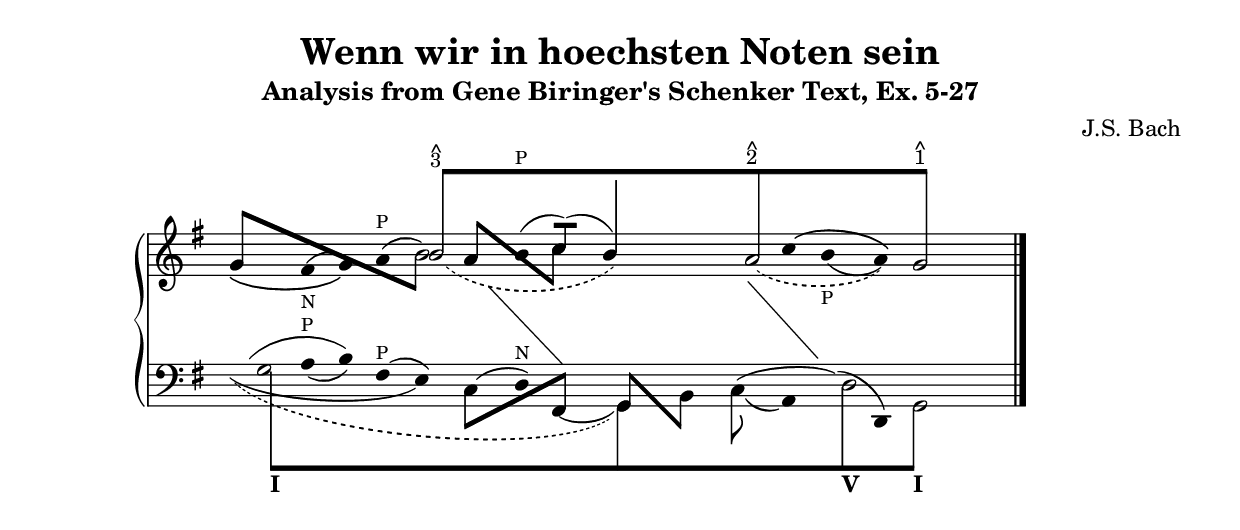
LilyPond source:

% -*-coding: utf-8 -*-

\header{

 composer ="J.S. Bach"
 title = "Wenn wir in hoechsten Noten sein"
 subtitle = "Analysis from Gene Biringer's Schenker Text, Ex. 5-27"
%% "BWV641"
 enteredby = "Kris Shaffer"
 
}


\version "2.7.32"

staffPiano = \new PianoStaff {
  \set Score.timing = ##f
  \set PianoStaff.followVoice = ##t

  <<
    \context Staff = "RH" {  % Right hand 
      \clef treble
      \key g \major
      \relative c'' {
	\override Staff.NoteCollision
	#'merge-differently-headed = ##t
	<<
	  {
	    \override Beam  #'positions = #'(8 . 8)
	    \override NoteHead #'transparent = ##t
	    s1 b8[^\markup {
	      \override #'(baseline-skip . 0.5)
	      \column { \small {^ 3} }
	    }
		  s4. s1 a8^\markup {
		    \override #'(baseline-skip . 0.5)
		    \column { \small {^ 2} }
		  } s4. s2 g8]^\markup {
		    \override #'(baseline-skip . 0.5)
		    \column {
		      \small {^ 1}
		    }
		  }
	    s4.
	    \revert Beam #'positions
	    \revert NoteHead #'transparent
	  } 
	  \\
	  {
	    \override Stem #'transparent = ##t
	    \slurDown
	    \override Staff.Slur #'height-limit = #6
	    \slurDashed
	    s1 
	    \once \override Slur #'extra-offset = #'(1.25 . 0)
	    b2( s2
	    \revert Staff.Slur #'height-limit
	    \override NoteHead #'transparent = ##t
	    b4) s 
	    \revert NoteHead #'transparent
	    \override Staff.Slur #'height-limit = #3.25
	    \once \override Slur #'extra-offset = #'(.75 . 0)
	    \slurDashed
	    a2( s4
	    \override NoteHead #'transparent = ##t
	    a) 
	    \revert NoteHead #'transparent
	    g2 
	    \revert Stem #'transparent
	  }
	  \\
	  \override Staff.NoteCollision
	  #'merge-differently-headed = ##t
	  {
	    \override Beam #'positions = #'(4 . -3.25)
	    \stemUp 
	    g8[ s s4 s2 
		\stemDown 
		\override NoteHead #'transparent = ##t
		b8] s8
	    \revert NoteHead #'transparent
	    \override Beam #'positions = #'(3 . -2.75)
	    \stemUp
	    a8[ s s4
		\stemDown
		c8] s s2 s s
	    \revert Stem #'length
	  }
	  \\
	  {
	    \override Stem #'transparent = ##t
	    \override NoteHead #'transparent = ##t
	    \override Stem #'length = #0
	    \phrasingSlurDown
	    \slurUp            
	    g4\( 
	      \revert NoteHead #'transparent
	      \once \override TextScript #'padding = #1.5
	      \once\override Slur #'extra-offset = #'(0 . -0.35)
	      fis(_\markup { \tiny N } g)\) \slurUp a(^\markup { \tiny P } b2)
	    b4(^\markup { \tiny P }
	    \stemUp 
	    \revert Stem #'transparent
	    \override Stem #'length = #10
	    c8[])( s 
	  \override Stem #'length = #14
	  b4) s s
	  \override Stem #'length = #0
	  \override Stem #'transparent = ##t
	  \phrasingSlurUp \slurDown 
	  \override Slur #'extra-offset = #'(0 . 0.35)
	  c4\(
	    \once \override TextScript #'padding = #1.25
	    b(_\markup { \tiny P } a)\) s2
	  \revert Stem #'length
	  \revert Slur #'extra-offset
	}
	 \\
	 {
	   \override Stem #'transparent = ##t
	   \override NoteHead #'transparent = ##t
	   \override Stem #'length = #0
	   s1 s4 e4 s 
	   \change Staff=LH
	   fis,4 s2	
	   \revert Stem #'transparent
	   \revert NoteHead #'transparent
	   \revert Stem #'length
	 }
	 \\
	 {
	   \override Stem #'transparent = ##t
	   \override NoteHead #'transparent = ##t
	   \override Stem #'length = #0
	   s1 s s2
	   fis'4 s
	   \change Staff=LH
	   g,4 s s2
	   \revert Stem #'transparent
	   \revert NoteHead #'transparent
	   \revert Stem #'length
	 }
       >>
      \bar "|."
    }
  }
   \context Staff = "LH" {  % Left hand 			
     \clef bass
     \key g \major
     \relative c' {
       \override Staff.NoteCollision
       #'merge-differently-headed = ##t
       <<
	 {
	   \override Beam  #'positions = #'(-8 . -8)
	   \override NoteHead #'transparent = ##t
	   \stemDown
	   g8[_\markup { \bold I } s4. s1 s s2
	      d8_\markup { \bold V } s4.
	      g,8]_\markup { \bold I } s4.
	   \revert Beam #'positions
	   \revert NoteHead #'transparent
	 }
	 \\
	 {
	   \override Stem #'transparent = ##t
	   \stemDown
	   \override TextScript #'extra-offset = #'(-11.75 . -12.25)
	   g'2 s1 s s2 d2 g,2
	   \revert Stem #'transparent
	 }
	 \\
	 {
	   \override Stem #'transparent = ##t
	   \override NoteHead #'transparent = ##t
	   \override Stem #'length = #0
	   g'4
	   \revert NoteHead #'transparent
	   \slurDown
	   \once \override TextScript #'padding = #0.25
	   a4(^\markup { \tiny P } b)
	   \slurUp
	   fis4(^\markup { \tiny P } e)
	   \override NoteHead #'transparent = ##t
	   c4( 
	   \revert NoteHead #'transparent
	   d)^\markup { \tiny N }
	   \slurDown
	   \override NoteHead #'transparent = ##t
	   \once \override Slur #'extra-offset = #'(0 . 0.5)
	   fis,4(
	   \revert NoteHead #'transparent
	   \revert Stem #'transparent
	   \override Stem #'length = #12
	   \stemDown
	   g4) s
	   \override Stem #'length = #10
	   \once \override Slur #'extra-offset = #'(0 . 0.25)
	   c8( s
	   \override Stem #'transparent = ##t
	   \revert Stem #'length
	   a4)
	   \override NoteHead #'transparent = ##t
	   \slurUp
	   d4(
	   \revert NoteHead #'transparent
	   d,4) s2
	 }
	 \\
	 {
	   \override Stem #'transparent = ##t
	   \override NoteHead #'transparent = ##t
	   \slurUp
	   \override Staff.Slur #'height-limit = #3.5
	   g'4( s b) s2
	   \revert Staff.Slur #'height-limit
	   \revert Stem #'transparent
	   \revert NoteHead #'transparent
	   \override Beam #'positions = #'(-4 . 1)
	   \stemDown
	   c,8[ s s4
		\stemUp
		fis,8] s
	   \override Beam #'positions = #'(1 . -4)
	   g8[ s
	       \stemDown
	       b8] s
	   \revert Beam #'positions
	   \override Stem #'transparent = ##t
	   \override NoteHead #'transparent = ##t
	   \slurUp
	   c4( s d4) s s2
	 }
	 \\
	 {
	   \override Stem #'transparent = ##t
	   \override NoteHead #'transparent = ##t
	   \slurDown
	   \override Stem #'length = #0
	   \stemDown
	   \override Slur #'height-limit = #3
	   \once \override Slur #'extra-offset = #'(0 . 0.25)
	   g4( s2. e4) s2. s2 s1 s2
	   \revert Stem #'transparent
	   \revert NoteHead #'transparent
	   \revert Staff.Slur #'height-limit
	 }
	 \\
	 {
	   \override Stem #'transparent = ##t
	   \override NoteHead #'transparent = ##t
	   \slurDown \slurDashed	
	   \override Staff.Slur #'height-limit = #6.0
	   \override Slur #'extra-offset = #'(0.5 . -0.25)
	   \override Stem #'length = #0
	   g4( s2. s1 g,4) s s1 s2
	   \revert Stem #'transparent
	   \revert NoteHead #'transparent
	   \revert Staff.Slur #'height-limit
	 }
       >>
       \bar "|."
     }
   }
 >>
}



\score {
  <<
    \staffPiano
  >>
  
  \midi {
  }

  \layout  {
    ragged-right = ##t
    \context { \Staff \remove "Time_signature_engraver" }
  }
}

\paper {
}

